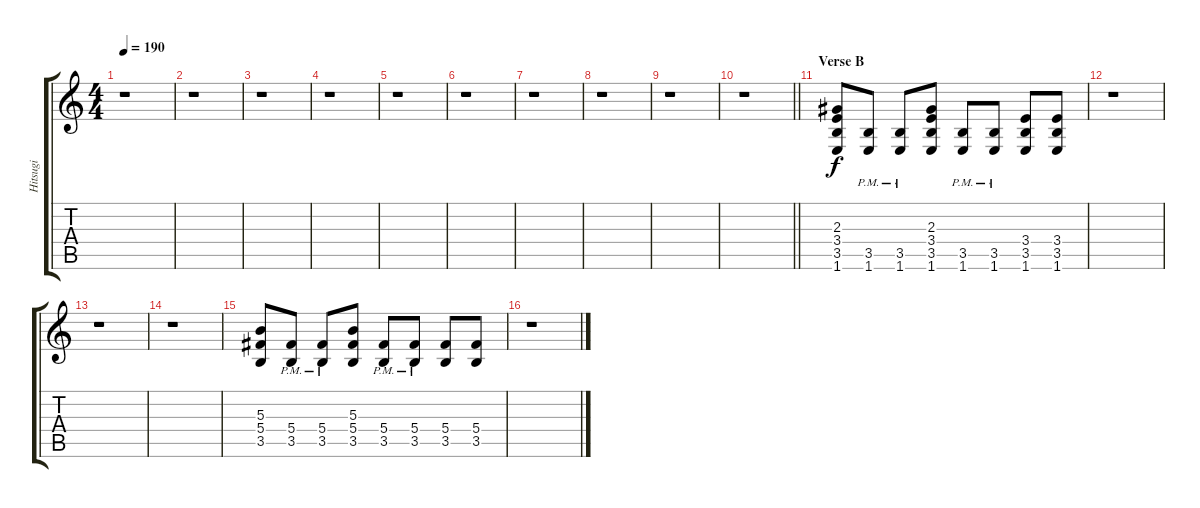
\track ("Hitsugi" "Hitsugi") {instrument distortionguitar}
\staff {score tabs}
\tuning (Eb4 Bb3 Gb3 Db3 Ab2 Eb2) {hide}
\ts (4 4)
\tempo 190
\clef g2
\ks c
r.1{dy f} |
r.1 |
r.1 |
r.1 |
r.1 |
r.1 |
r.1 |
r.1 |
r.1 |
\barLineRight lightlight
r.1 |
\section ("" "Verse B")
(2.3 3.4 3.5 1.6).8 (3.5{pm} 1.6{pm}).8 (3.5{pm} 1.6{pm}).8 (2.3 3.4 3.5 1.6).8 (3.5{pm} 1.6{pm}).8 (3.5{pm} 1.6{pm}).8 (3.4 3.5 1.6).8 (3.4 3.5 1.6).8 |
r.1 |
r.1 |
r.1 |
(5.3 5.4 3.5).8 (5.4{pm} 3.5{pm}).8 (5.4{pm} 3.5{pm}).8 (5.3 5.4 3.5).8 (5.4{pm} 3.5{pm}).8 (5.4{pm} 3.5{pm}).8 (5.4 3.5).8 (5.4 3.5).8 |
r.1
